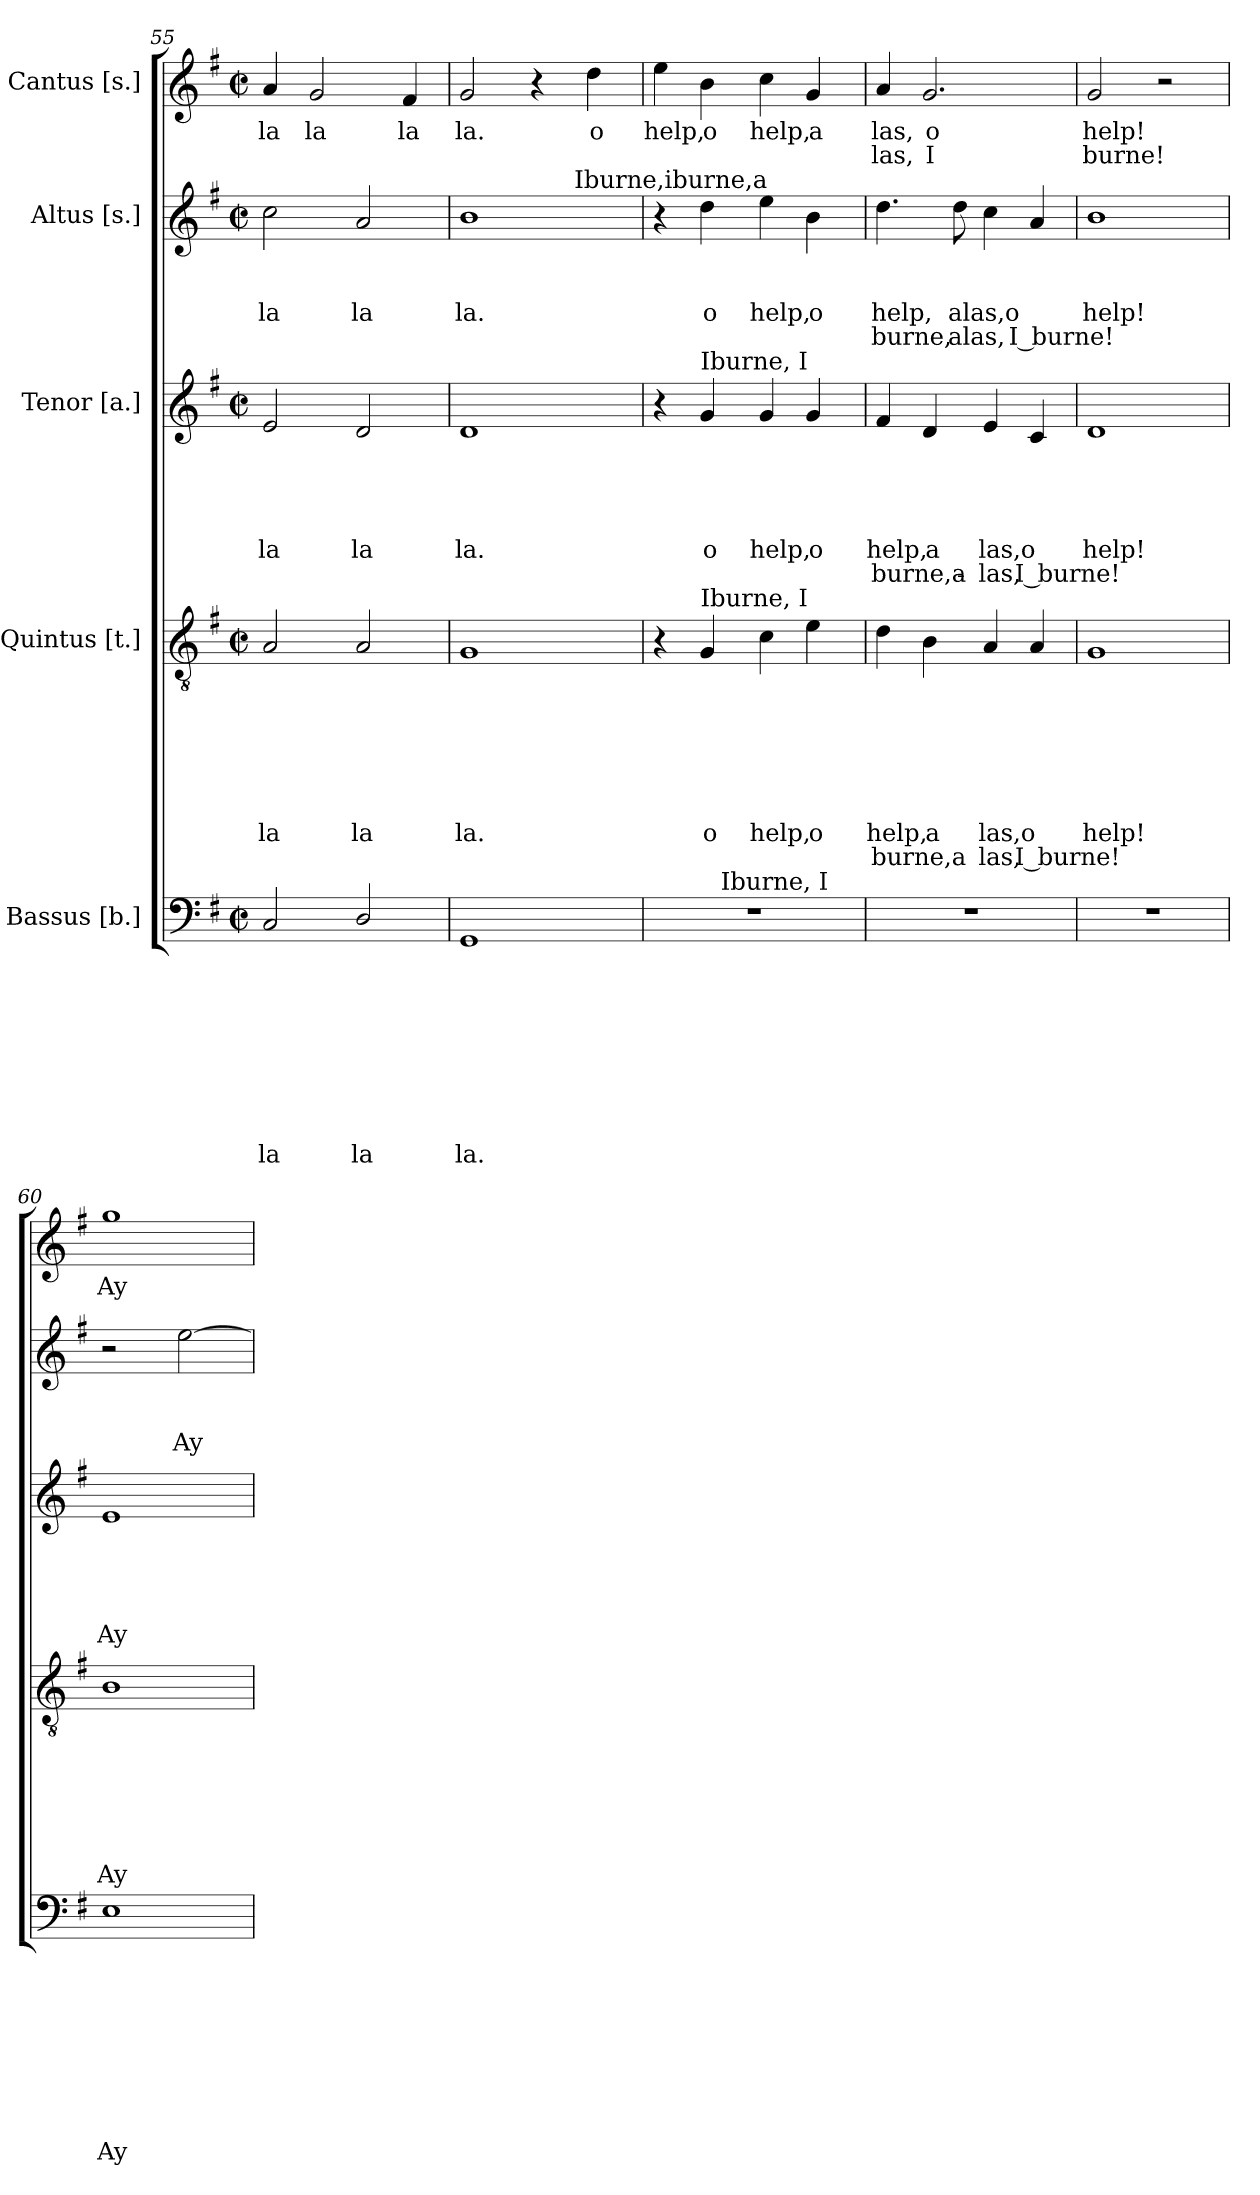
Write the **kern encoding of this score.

**kern	**text	**text	**text	**text	**text	**text	**text	**text	**text	**kern	**text	**text	**text	**text	**text	**text	**text	**text	**kern	**text	**text	**text	**text	**text	**text	**kern	**text	**text	**text	**text	**kern	**text	**text
*part5	*part5	*part5	*part5	*part5	*part5	*part5	*part5	*part5	*part5	*part4	*part4	*part4	*part4	*part4	*part4	*part4	*part4	*part4	*part3	*part3	*part3	*part3	*part3	*part3	*part3	*part2	*part2	*part2	*part2	*part2	*part1	*part1	*part1
*staff5	*staff5	*staff5	*staff5	*staff5	*staff5	*staff5	*staff5	*staff5	*staff5	*staff4	*staff4	*staff4	*staff4	*staff4	*staff4	*staff4	*staff4	*staff4	*staff3	*staff3	*staff3	*staff3	*staff3	*staff3	*staff3	*staff2	*staff2	*staff2	*staff2	*staff2	*staff1	*staff1	*staff1
*I"Bassus [b.]	*	*	*	*	*	*	*	*	*	*I"Quintus [t.]	*	*	*	*	*	*	*	*	*I"Tenor [a.]	*	*	*	*	*	*	*I"Altus [s.]	*	*	*	*	*I"Cantus [s.]	*	*
*clefF4	*	*	*	*	*	*	*	*	*	*clefGv2	*	*	*	*	*	*	*	*	*clefG2	*	*	*	*	*	*	*clefG2	*	*	*	*	*clefG2	*	*
*k[f#]	*	*	*	*	*	*	*	*	*	*k[f#]	*	*	*	*	*	*	*	*	*k[f#]	*	*	*	*	*	*	*k[f#]	*	*	*	*	*k[f#]	*	*
*G:	*	*	*	*	*	*	*	*	*	*G:	*	*	*	*	*	*	*	*	*G:	*	*	*	*	*	*	*G:	*	*	*	*	*G:	*	*
*M2/2	*	*	*	*	*	*	*	*	*	*M2/2	*	*	*	*	*	*	*	*	*M2/2	*	*	*	*	*	*	*M2/2	*	*	*	*	*M2/2	*	*
*met(c|)	*	*	*	*	*	*	*	*	*	*met(c|)	*	*	*	*	*	*	*	*	*met(c|)	*	*	*	*	*	*	*met(c|)	*	*	*	*	*met(c|)	*	*
=55	=55	=55	=55	=55	=55	=55	=55	=55	=55	=55	=55	=55	=55	=55	=55	=55	=55	=55	=55	=55	=55	=55	=55	=55	=55	=55	=55	=55	=55	=55	=55	=55	=55
!	!	!	!	!	!	!	!	!	!LO:LY:b	!	!	!	!	!	!	!	!LO:LY:b	!	!	!	!	!	!	!LO:LY:b	!	!	!	!	!LO:LY:b	!	!	!LO:LY:b	!
2C/	.	.	.	.	.	.	.	.	la	2A/	.	.	.	.	.	.	la	.	2e/	.	.	.	.	la	.	2cc\	.	.	la	.	4a/	la	.
!	!	!	!	!	!	!	!	!	!	!	!	!	!	!	!	!	!	!	!	!	!	!	!	!	!	!	!	!	!	!	!	!LO:LY:b	!
.	.	.	.	.	.	.	.	.	.	.	.	.	.	.	.	.	.	.	.	.	.	.	.	.	.	.	.	.	.	.	2g/	la	.
!	!	!	!	!	!	!	!	!	!LO:LY:b	!	!	!	!	!	!	!	!LO:LY:b	!	!	!	!	!	!	!LO:LY:b	!	!	!	!	!LO:LY:b	!	!	!	!
2D/	.	.	.	.	.	.	.	.	la	2A/	.	.	.	.	.	.	la	.	2d/	.	.	.	.	la	.	2a/	.	.	la	.	.	.	.
!	!	!	!	!	!	!	!	!	!	!	!	!	!	!	!	!	!	!	!	!	!	!	!	!	!	!	!	!	!	!	!	!LO:LY:b	!
.	.	.	.	.	.	.	.	.	.	.	.	.	.	.	.	.	.	.	.	.	.	.	.	.	.	.	.	.	.	.	4f#/	la	.
=56	=56	=56	=56	=56	=56	=56	=56	=56	=56	=56	=56	=56	=56	=56	=56	=56	=56	=56	=56	=56	=56	=56	=56	=56	=56	=56	=56	=56	=56	=56	=56	=56	=56
!	!	!	!	!	!	!	!	!	!LO:LY:b	!	!	!	!	!	!	!	!LO:LY:b	!	!	!	!	!	!	!LO:LY:b	!	!	!	!	!LO:LY:b	!	!	!LO:LY:b	!
*	*	*	*	*	*	*	*	*	*	*	*	*	*	*	*	*	*	*	*	*	*	*	*	*	*	*^	*	*	*	*	*	*	*
1GG	.	.	.	.	.	.	.	.	la.	1G	.	.	.	.	.	.	la.	.	1d	.	.	.	.	la.	.	1b	2ryy	.	.	la.	.	2g/	la.	.
.	.	.	.	.	.	.	.	.	.	.	.	.	.	.	.	.	.	.	.	.	.	.	.	.	.	.	8..ryy	.	.	.	.	4r	.	.
!	!	!	!	!	!	!	!	!	!	!	!	!	!	!	!	!	!	!	!	!	!	!	!	!	!	!	!LO:TX:a:t=Iburne,iburne,a	!	!	!	!	!	!	!
.	.	.	.	.	.	.	.	.	.	.	.	.	.	.	.	.	.	.	.	.	.	.	.	.	.	.	4ryy	.	.	.	.	.	.	.
!	!	!	!	!	!	!	!	!	!	!	!	!	!	!	!	!	!	!	!	!	!	!	!	!	!	!	!	!	!	!	!	!	!LO:LY:b	!
.	.	.	.	.	.	.	.	.	.	.	.	.	.	.	.	.	.	.	.	.	.	.	.	.	.	.	.	.	.	.	.	4dd\	o	.
.	.	.	.	.	.	.	.	.	.	.	.	.	.	.	.	.	.	.	.	.	.	.	.	.	.	.	32ryy	.	.	.	.	.	.	.
=57	=57	=57	=57	=57	=57	=57	=57	=57	=57	=57	=57	=57	=57	=57	=57	=57	=57	=57	=57	=57	=57	=57	=57	=57	=57	=57	=57	=57	=57	=57	=57	=57	=57	=57
!	!	!	!	!	!	!	!	!	!	!	!	!	!	!	!	!	!	!	!	!	!	!	!	!	!	!	!	!	!	!	!	!	!LO:LY:b	!
*^	*	*	*	*	*	*	*	*	*	*	*	*	*	*	*	*	*	*	*	*	*	*	*	*	*	*v	*v	*	*	*	*	*	*	*
1r	4ryy	.	.	.	.	.	.	.	.	.	4r	.	.	.	.	.	.	.	.	4r	.	.	.	.	.	.	4r	.	.	.	.	4ee\	help,	.
!	!	!	!	!	!	!	!	!	!	!	!	!	!	!	!	!	!	!	!	!LO:TX:a:t=Iburne, I	!	!	!	!	!	!	!	!	!	!	!	!	!	!
!	!	!	!	!	!	!	!	!	!	!	!LO:TX:a:t=Iburne, I	!	!	!	!	!	!	!	!	!	!	!	!	!	!	!	!	!	!	!	!	!	!	!
!	!	!	!	!	!	!	!	!	!	!	!	!	!	!	!	!	!	!LO:LY:b	!	!	!	!	!	!	!LO:LY:b	!	!	!	!	!LO:LY:b	!	!	!LO:LY:b	!
.	16ryy	.	.	.	.	.	.	.	.	.	4G/	.	.	.	.	.	.	o	.	4g/	.	.	.	.	o	.	4dd\	.	.	o	.	4b\	o	.
!	!LO:TX:a:t=Iburne, I	!	!	!	!	!	!	!	!	!	!	!	!	!	!	!	!	!	!	!	!	!	!	!	!	!	!	!	!	!	!	!	!	!
.	2ryy	.	.	.	.	.	.	.	.	.	.	.	.	.	.	.	.	.	.	.	.	.	.	.	.	.	.	.	.	.	.	.	.	.
!	!	!	!	!	!	!	!	!	!	!	!	!	!	!	!	!	!	!LO:LY:b	!	!	!	!	!	!	!LO:LY:b	!	!	!	!	!LO:LY:b	!	!	!LO:LY:b	!
.	.	.	.	.	.	.	.	.	.	.	4c\	.	.	.	.	.	.	help,	.	4g/	.	.	.	.	help,	.	4ee\	.	.	help,	.	4cc\	help,	.
!	!	!	!	!	!	!	!	!	!	!	!	!	!	!	!	!	!	!LO:LY:b	!	!	!	!	!	!	!LO:LY:b	!	!	!	!	!LO:LY:b	!	!	!LO:LY:b	!
.	.	.	.	.	.	.	.	.	.	.	4e\	.	.	.	.	.	.	o	.	4g/	.	.	.	.	o	.	4b\	.	.	o	.	4g</	a	.
.	8.ryy	.	.	.	.	.	.	.	.	.	.	.	.	.	.	.	.	.	.	.	.	.	.	.	.	.	.	.	.	.	.	.	.	.
!!LO:LB:g=z
=58	=58	=58	=58	=58	=58	=58	=58	=58	=58	=58	=58	=58	=58	=58	=58	=58	=58	=58	=58	=58	=58	=58	=58	=58	=58	=58	=58	=58	=58	=58	=58	=58	=58	=58
!	!	!	!	!	!	!	!	!	!	!	!	!	!	!	!	!	!	!LO:LY:b	!LO:LY:b	!	!	!	!	!	!LO:LY:b	!LO:LY:b	!	!	!	!LO:LY:b	!LO:LY:b	!	!LO:LY:b	!LO:LY:b
*v	*v	*	*	*	*	*	*	*	*	*	*	*	*	*	*	*	*	*	*	*	*	*	*	*	*	*	*	*	*	*	*	*	*	*
1r	.	.	.	.	.	.	.	.	.	4d\	.	.	.	.	.	.	help,	burne,a	4f#/	.	.	.	.	help,	burne,a-	4.dd\	.	.	help,	burne,	4a/	las,	las,
!	!	!	!	!	!	!	!	!	!	!	!	!	!	!	!	!	!LO:LY:b	!	!	!	!	!	!	!LO:LY:b	!	!	!	!	!	!	!	!LO:LY:b	!LO:LY:b
.	.	.	.	.	.	.	.	.	.	4B\	.	.	.	.	.	.	a	.	4d/	.	.	.	.	a	.	.	.	.	.	.	2.g/	o	I
!	!	!	!	!	!	!	!	!	!	!	!	!	!	!	!	!	!	!	!	!	!	!	!	!	!	!	!	!	!LO:LY:b	!LO:LY:b	!	!	!
.	.	.	.	.	.	.	.	.	.	.	.	.	.	.	.	.	.	.	.	.	.	.	.	.	.	8dd\	.	.	alas,o	alas,	.	.	.
!	!	!	!	!	!	!	!	!	!	!	!	!	!	!	!	!	!LO:LY:b	!LO:LY:b	!	!	!	!	!	!LO:LY:b	!LO:LY:b	!	!	!	!	!	!	!	!
.	.	.	.	.	.	.	.	.	.	4A/	.	.	.	.	.	.	las,o	las,	4e/	.	.	.	.	las,o	-las,	4cc\	.	.	.	.	.	.	.
!	!	!	!	!	!	!	!	!	!	!	!	!	!	!	!	!	!	!LO:LY:b	!	!	!	!	!	!	!LO:LY:b	!	!	!	!	!LO:LY:b	!	!	!
.	.	.	.	.	.	.	.	.	.	4A/	.	.	.	.	.	.	.	I burne!	4c/	.	.	.	.	.	I burne!	4a/	.	.	.	I burne!	.	.	.
=59	=59	=59	=59	=59	=59	=59	=59	=59	=59	=59	=59	=59	=59	=59	=59	=59	=59	=59	=59	=59	=59	=59	=59	=59	=59	=59	=59	=59	=59	=59	=59	=59	=59
!	!	!	!	!	!	!	!	!	!	!	!	!	!	!	!	!	!LO:LY:b	!	!	!	!	!	!	!LO:LY:b	!	!	!	!	!LO:LY:b	!	!	!LO:LY:b	!LO:LY:b
1r	.	.	.	.	.	.	.	.	.	1G	.	.	.	.	.	.	help!	.	1d	.	.	.	.	help!	.	1b	.	.	help!	.	2g/	help!	burne!
.	.	.	.	.	.	.	.	.	.	.	.	.	.	.	.	.	.	.	.	.	.	.	.	.	.	.	.	.	.	.	2r	.	.
=60	=60	=60	=60	=60	=60	=60	=60	=60	=60	=60	=60	=60	=60	=60	=60	=60	=60	=60	=60	=60	=60	=60	=60	=60	=60	=60	=60	=60	=60	=60	=60	=60	=60
!	!	!	!	!	!	!	!	!	!LO:LY:b	!	!	!	!	!	!	!	!LO:LY:b	!	!	!	!	!	!	!LO:LY:b	!	!	!	!	!	!	!	!LO:LY:b	!
1E	.	.	.	.	.	.	.	.	Ay	1B	.	.	.	.	.	.	Ay	.	1e	.	.	.	.	Ay	.	2r	.	.	.	.	1gg	Ay	.
!	!	!	!	!	!	!	!	!	!	!	!	!	!	!	!	!	!	!	!	!	!	!	!	!	!	!	!	!	!LO:LY:b	!	!	!	!
.	.	.	.	.	.	.	.	.	.	.	.	.	.	.	.	.	.	.	.	.	.	.	.	.	.	[>2ee\	.	.	Ay	.	.	.	.
=	=	=	=	=	=	=	=	=	=	=	=	=	=	=	=	=	=	=	=	=	=	=	=	=	=	=	=	=	=	=	=	=	=
*-	*-	*-	*-	*-	*-	*-	*-	*-	*-	*-	*-	*-	*-	*-	*-	*-	*-	*-	*-	*-	*-	*-	*-	*-	*-	*-	*-	*-	*-	*-	*-	*-	*-
